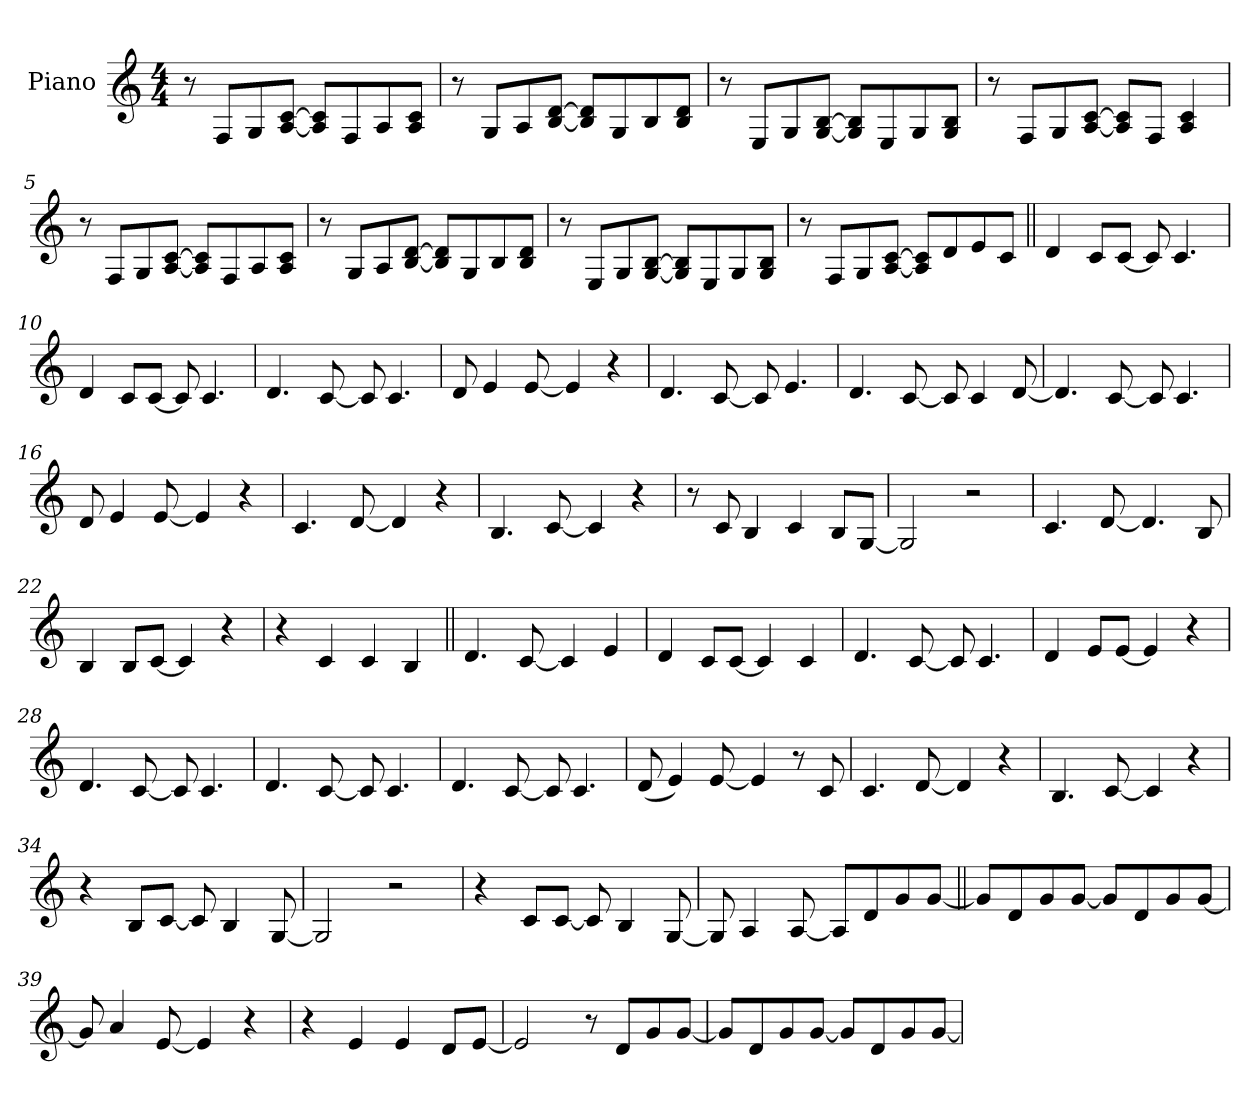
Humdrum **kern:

**kern
*part1
*staff1
*I"Piano
*I'Pno.
*clefG2
*k[]
*M4/4
*MM128
=1
8r
8F!L
8G!
[8A! [8c!J
8A!] 8c!]L
8F!
8A!
8A! 8c!J
=2
8r
8G!L
8A!
[8B! [8d!J
8B!] 8d!]L
8G!
8B!
8B! 8d!J
=3
8r
8E!L
8G!
[8G! [8B!J
8G!] 8B!]L
8E!
8G!
8G! 8B!J
=4
8r
8F!L
8G!
[8A! [8c!J
8A!] 8c!]L
8F!J
4A! 4c!
=5
8r
8F!L
8G!
[8A! [8c!J
8A!] 8c!]L
8F!
8A!
8A! 8c!J
=6
8r
8G!L
8A!
[8B! [8d!J
8B!] 8d!]L
8G!
8B!
8B! 8d!J
=7
8r
8E!L
8G!
[8G! [8B!J
8G!] 8B!]L
8E!
8G!
8G! 8B!J
=8
8r
8F!L
8G!
[8A! [8c!J
8A!] 8c!]L
8d!
8e!
8c!J
=9||
4d
8cL
[8cJ
8c]
4.c
=10
4d
8cL
[8cJ
8c]
4.c
=11
4.d
[8c
8c]
4.c
=12
8d
4e
[8e
4e]
4r
=13
4.d
[8c
8c]
4.e
=14
4.d
[8c
8c]
4c
[8d
=15
4.d]
[8c
8c]
4.c
=16
8d
4e
[8e
4e]
4r
=17
4.c
[8d
4d]
4r
=18
4.B
[8c
4c]
4r
=19
8r
8c
4B
4c
8BL
[8GJ
=20
2G]
2r
=21
4.c
[8d
4.d]
8B
=22
4B
8BL
[8cJ
4c]
4r
=23
4r
4c
4c
4B
=24||
4.d
[8c
4c]
4e
=25
4d
8cL
[8cJ
4c]
4c
=26
4.d
[8c
8c]
4.c
=27
4d
8eL
[8eJ
4e]
4r
=28
4.d
[8c
8c]
4.c
=29
4.d
[8c
8c]
4.c
=30
4.d
[8c
8c]
4.c
=31
(8d
4e)
[8e
4e]
8r
8c
=32
4.c
[8d
4d]
4r
=33
4.B
[8c
4c]
4r
=34
4r
8BL
[8cJ
8c]
4B
[8G
=35
2G]
2r
=36
4r
8cL
[8cJ
8c]
4B
[8G
=37
8G]
4A
[8A
8AL]
8d
8g
[8gJ
=38||
8gL]
8d
8g
[8gJ
8gL]
8d
8g
[8gJ
=39
8g]
4a
[8e
4e]
4r
=40
4r
4e
4e
8dL
[8eJ
=41
2e]
8r
8dL
8g
[8gJ
=42
8gL]
8d
8g
[8gJ
8gL]
8d
8g
[8gJ
=
*-
